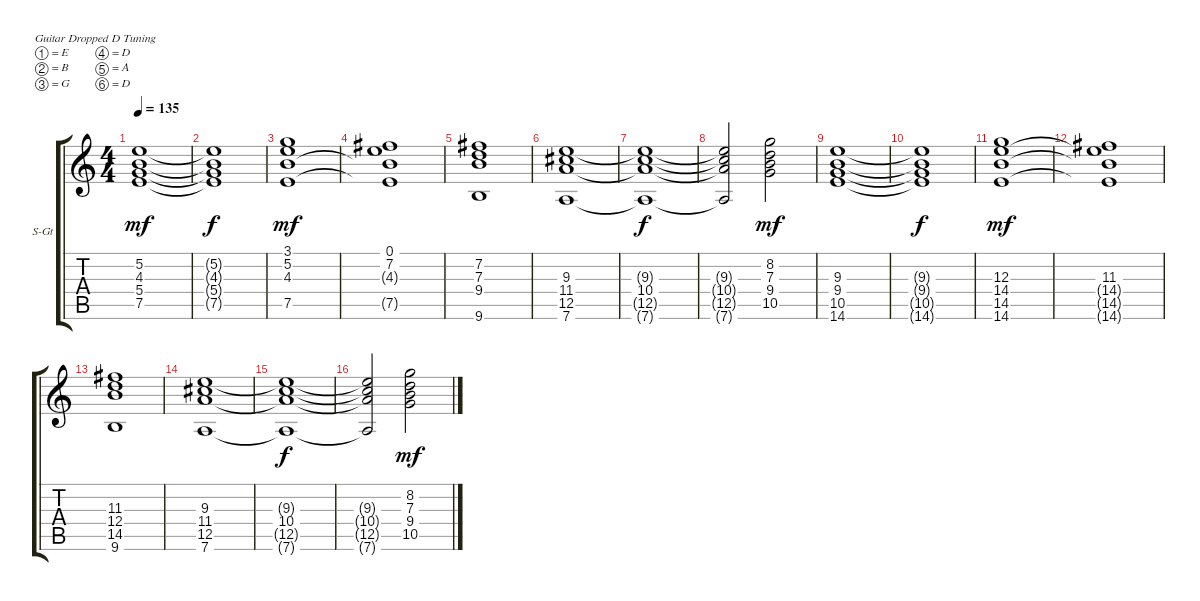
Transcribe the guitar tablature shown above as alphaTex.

\bracketExtendMode groupsimilarinstruments
\firstSystemTrackNameOrientation horizontal
\otherSystemsTrackNameOrientation horizontal
\track ("Keyboard (Christian)" "S-Gt") {instrument lead2sawtooth}
\staff {score tabs}
\tuning (E4 B3 G3 D3 A2 D2)
\displaytranspose 12
\ts (4 4)
\tempo 135
\clef g2
\ks c
(5.2 4.3 5.4 7.5).1{dy mf} |
(5.2{t} 4.3{t} 5.4{t} 7.5{t}).1{dy f} |
(3.1 5.2 4.3 7.5).1{dy mf} |
(7.2 0.1 4.3{t} 7.5{t}).1 |
(7.2 7.3 9.4 9.6).1 |
(9.3 11.4 12.5 7.6).1 |
(9.3{t} 10.4 12.5{t} 7.6{t}).1{dy f} |
(9.3{t} 10.4{t} 12.5{t} 7.6{t}).2 (8.2 7.3 9.4 10.5).2{dy mf} |
(9.3 9.4 10.5 14.6).1 |
(9.3{t} 9.4{t} 10.5{t} 14.6{t}).1{dy f} |
(12.3 14.4 14.5 14.6).1{dy mf} |
(11.3 14.4{t} 14.5{t} 14.6{t}).1 |
(11.3 12.4 14.5 9.6).1 |
(9.3 11.4 12.5 7.6).1 |
(9.3{t} 10.4 12.5{t} 7.6{t}).1{dy f} |
(9.3{t} 10.4{t} 12.5{t} 7.6{t}).2 (8.2 7.3 9.4 10.5).2{dy mf}
